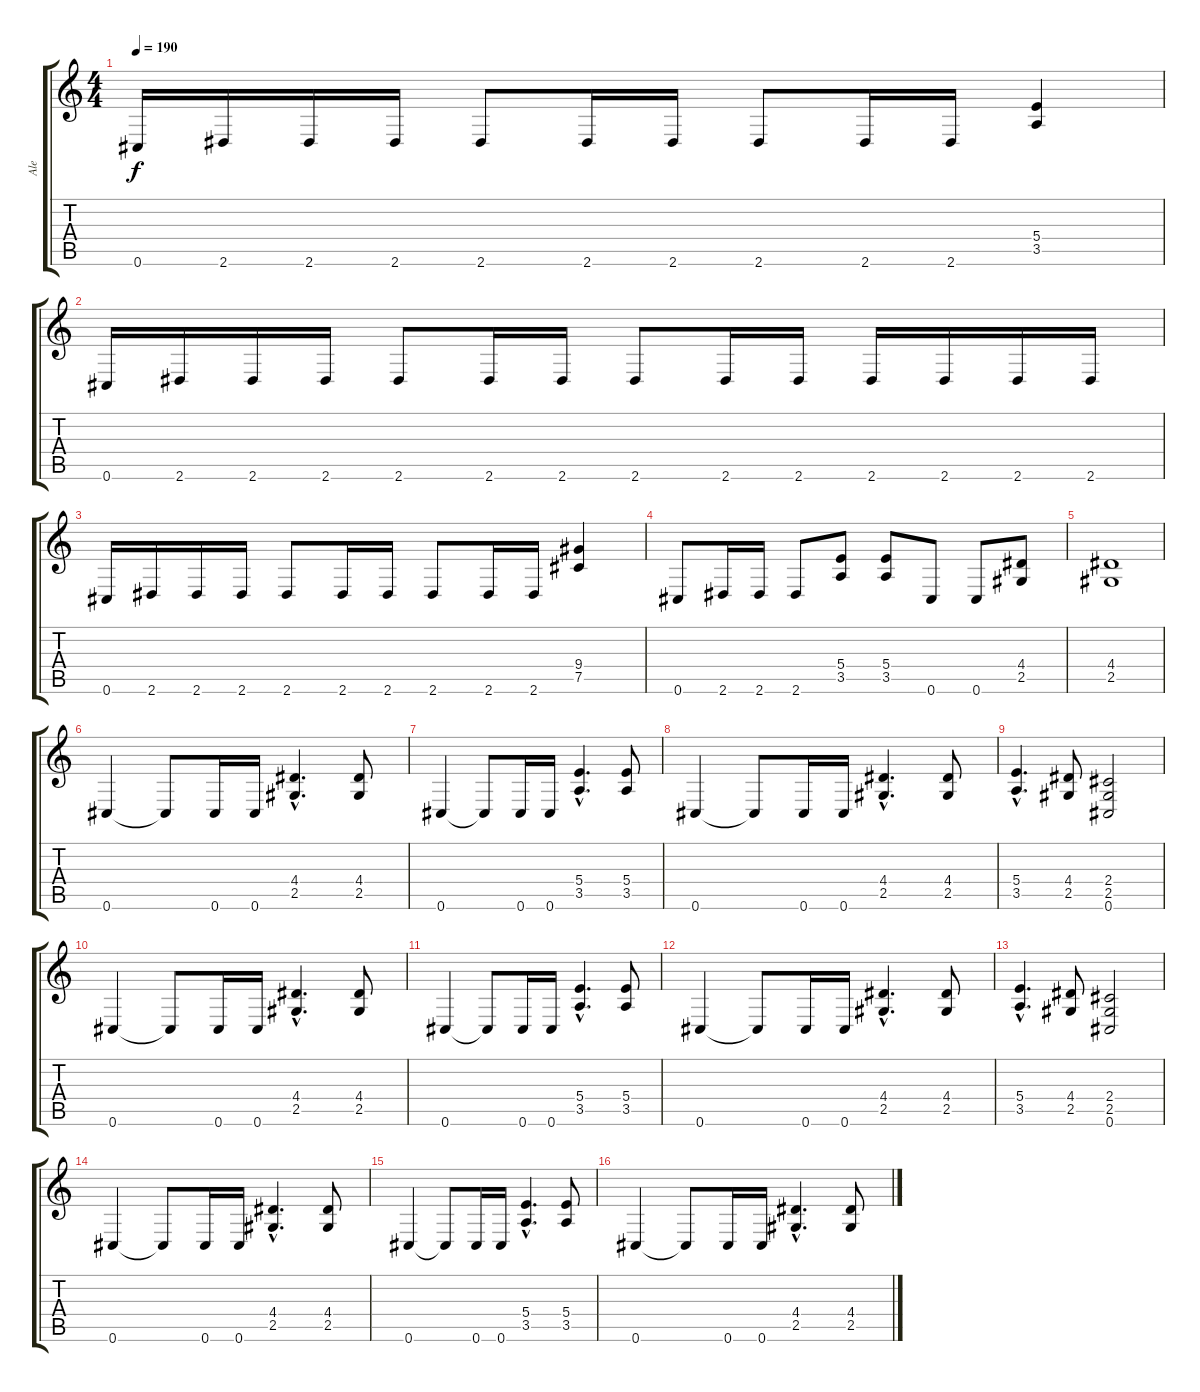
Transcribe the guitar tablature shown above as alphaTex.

\track ("Ale" "Ale") {instrument distortionguitar}
\staff {score tabs}
\tuning (Db4 Ab3 E3 B2 Gb2 Db2) {hide}
\ts (4 4)
\tempo 190
\clef g2
\ks c
0.6.16{dy f} 2.6.16 2.6.16 2.6.16 2.6.8 2.6.16 2.6.16 2.6.8 2.6.16 2.6.16 (5.4 3.5).4 |
0.6.16 2.6.16 2.6.16 2.6.16 2.6.8 2.6.16 2.6.16 2.6.8 2.6.16 2.6.16 2.6.16 2.6.16 2.6.16 2.6.16 |
0.6.16 2.6.16 2.6.16 2.6.16 2.6.8 2.6.16 2.6.16 2.6.8 2.6.16 2.6.16 (9.4 7.5).4 |
0.6.8 2.6.16 2.6.16 2.6.8 (5.4 3.5).8 (5.4 3.5).8 0.6.8 0.6.8 (4.4 2.5).8 |
(4.4 2.5).1 |
0.6.4 0.6{t}.8 0.6.16 0.6.16 (4.4{hac} 2.5{hac}).4{d} (4.4 2.5).8 |
0.6.4 0.6{t}.8 0.6.16 0.6.16 (5.4{hac} 3.5{hac}).4{d} (5.4 3.5).8 |
0.6.4 0.6{t}.8 0.6.16 0.6.16 (4.4{hac} 2.5{hac}).4{d} (4.4 2.5).8 |
(5.4{hac} 3.5{hac}).4{d} (4.4 2.5).8 (2.4 2.5 0.6).2 |
0.6.4 0.6{t}.8 0.6.16 0.6.16 (4.4{hac} 2.5{hac}).4{d} (4.4 2.5).8 |
0.6.4 0.6{t}.8 0.6.16 0.6.16 (5.4{hac} 3.5{hac}).4{d} (5.4 3.5).8 |
0.6.4 0.6{t}.8 0.6.16 0.6.16 (4.4{hac} 2.5{hac}).4{d} (4.4 2.5).8 |
(5.4{hac} 3.5{hac}).4{d} (4.4 2.5).8 (2.4 2.5 0.6).2 |
0.6.4 0.6{t}.8 0.6.16 0.6.16 (4.4{hac} 2.5{hac}).4{d} (4.4 2.5).8 |
0.6.4 0.6{t}.8 0.6.16 0.6.16 (5.4{hac} 3.5{hac}).4{d} (5.4 3.5).8 |
0.6.4 0.6{t}.8 0.6.16 0.6.16 (4.4{hac} 2.5{hac}).4{d} (4.4 2.5).8
